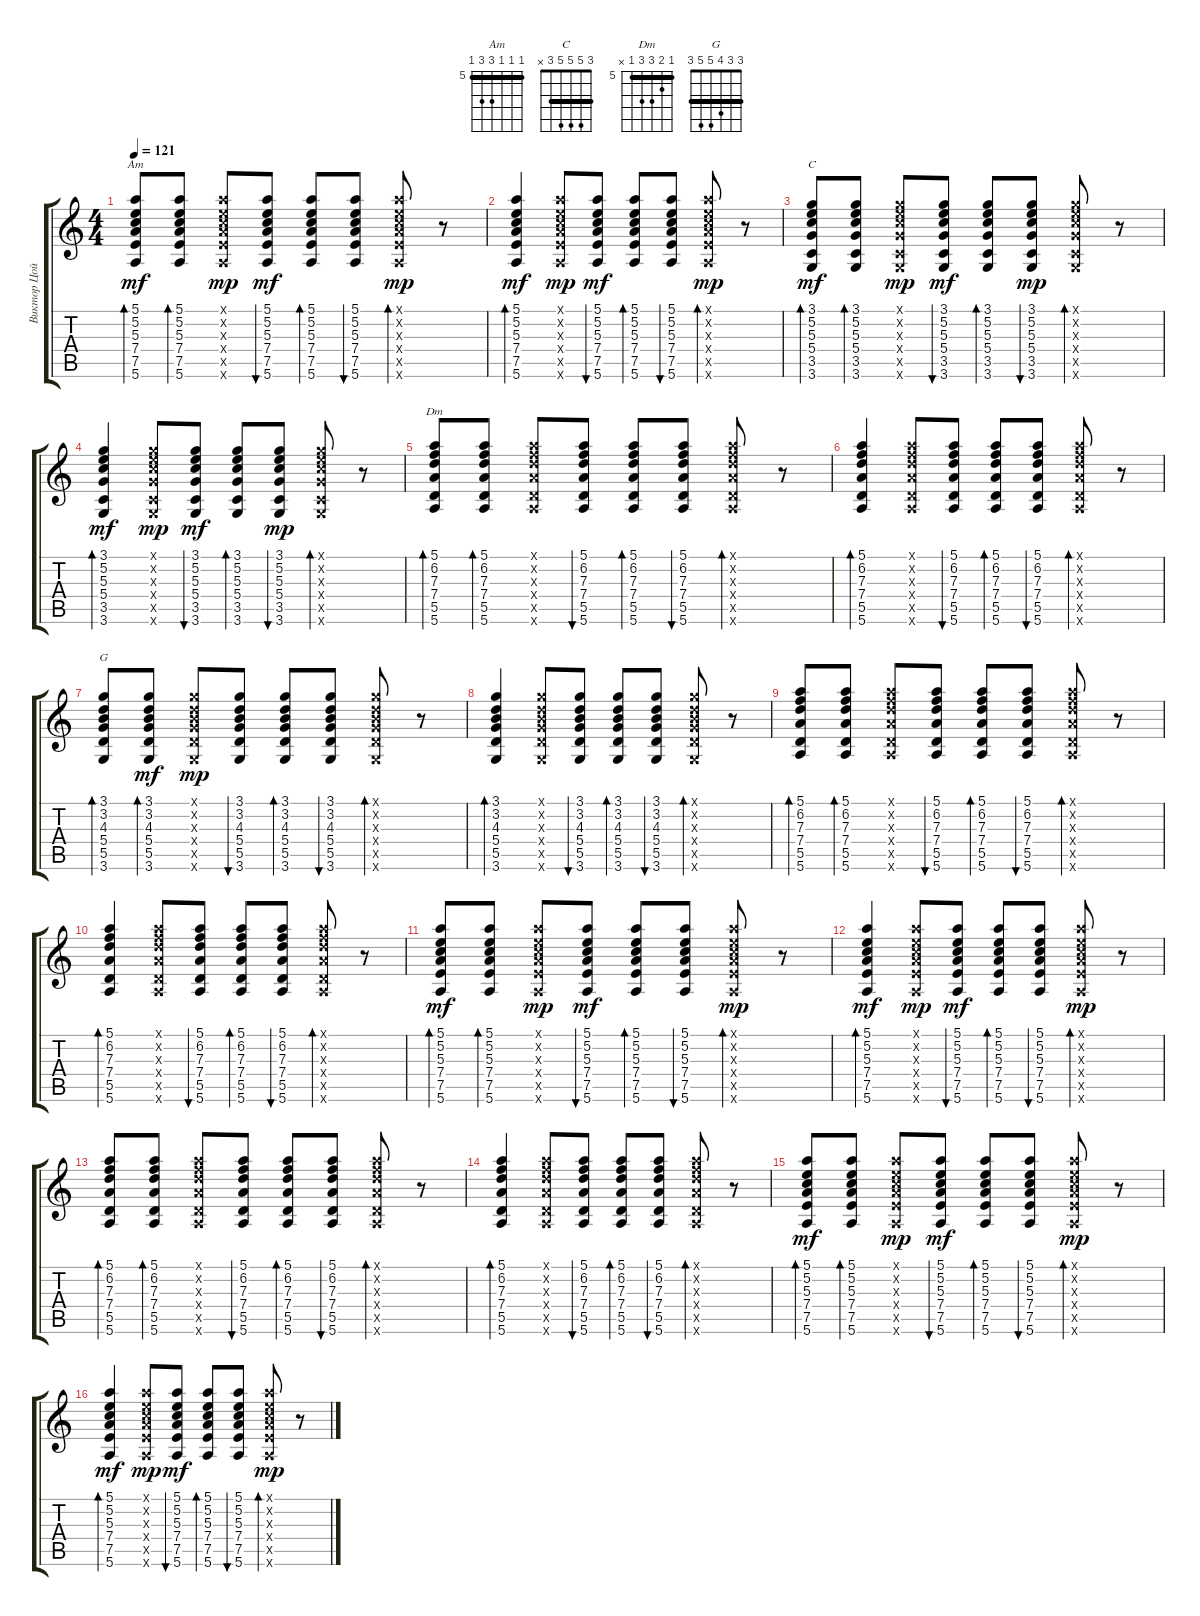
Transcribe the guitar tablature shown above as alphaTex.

\track ("Виктор Цой_2" "Виктор Цой") {instrument overdrivenguitar}
\staff {score tabs}
\tuning (E4 B3 G3 D3 A2 E2) {hide}
\chord ("Am" 5 5 5 7 7 5) {firstfret 5 barre 5}
\chord ("C" 3 5 5 5 3 x) {barre 3}
\chord ("Dm" 5 6 7 7 5 x) {firstfret 5 barre 5}
\chord ("G" 3 3 4 5 5 3) {barre 3}
\ts (4 4)
\tempo 121
\clef g2
\ks c
(5.1 5.2 5.3 7.4 7.5 5.6).8{bd 60 ch "Am" dy mf} (5.1 5.2 5.3 7.4 7.5 5.6).8{bd 60} (5.1{x} 5.2{x} 5.3{x} 7.4{x} 7.5{x} 5.6{x}).8{dy mp} (5.1 5.2 5.3 7.4 7.5 5.6).8{bu 60 dy mf} (5.1 5.2 5.3 7.4 7.5 5.6).8{bd 60} (5.1 5.2 5.3 7.4 7.5 5.6).8{bu 60} (5.1{x} 5.2{x} 5.3{x} 7.4{x} 7.5{x} 5.6{x}).8{bd 60 dy mp} r.8 |
(5.1 5.2 5.3 7.4 7.5 5.6).4{bd 60 dy mf} (5.1{x} 5.2{x} 5.3{x} 7.4{x} 7.5{x} 5.6{x}).8{dy mp} (5.1 5.2 5.3 7.4 7.5 5.6).8{bu 60 dy mf} (5.1 5.2 5.3 7.4 7.5 5.6).8{bd 60} (5.1 5.2 5.3 7.4 7.5 5.6).8{bu 60} (5.1{x} 5.2{x} 5.3{x} 7.4{x} 7.5{x} 5.6{x}).8{bd 60 dy mp} r.8 |
(3.1 5.2 5.3 5.4 3.5 3.6).8{bd 60 ch "C" dy mf} (3.1 5.2 5.3 5.4 3.5 3.6).8{bd 60} (3.1{x} 5.2{x} 5.3{x} 5.4{x} 3.5{x} 3.6{x}).8{dy mp} (3.1 5.2 5.3 5.4 3.5 3.6).8{bu 60 dy mf} (3.1 5.2 5.3 5.4 3.5 3.6).8{bd 60} (3.1 5.2 5.3 5.4 3.5 3.6).8{bu 60 dy mp} (3.1{x} 5.2{x} 5.3{x} 5.4{x} 3.5{x} 3.6{x}).8{bd 60} r.8 |
(3.1 5.2 5.3 5.4 3.5 3.6).4{bd 60 dy mf} (3.1{x} 5.2{x} 5.3{x} 5.4{x} 3.5{x} 3.6{x}).8{dy mp} (3.1 5.2 5.3 5.4 3.5 3.6).8{bu 60 dy mf} (3.1 5.2 5.3 5.4 3.5 3.6).8{bd 60} (3.1 5.2 5.3 5.4 3.5 3.6).8{bu 60 dy mp} (3.1{x} 5.2{x} 5.3{x} 5.4{x} 3.5{x} 3.6{x}).8{bd 60} r.8 |
(5.1 6.2 7.3 7.4 5.5 5.6).8{bd 60 ch "Dm"} (5.1 6.2 7.3 7.4 5.5 5.6).8{bd 60} (5.1{x} 6.2{x} 7.3{x} 7.4{x} 5.5{x} 5.6{x}).8 (5.1 6.2 7.3 7.4 5.5 5.6).8{bu 60} (5.1 6.2 7.3 7.4 5.5 5.6).8{bd 60} (5.1 6.2 7.3 7.4 5.5 5.6).8{bu 60} (5.1{x} 6.2{x} 7.3{x} 7.4{x} 5.5{x} 5.6{x}).8{bd 60} r.8 |
(5.1 6.2 7.3 7.4 5.5 5.6).4{bd 60} (5.1{x} 6.2{x} 7.3{x} 7.4{x} 5.5{x} 5.6{x}).8 (5.1 6.2 7.3 7.4 5.5 5.6).8{bu 60} (5.1 6.2 7.3 7.4 5.5 5.6).8{bd 60} (5.1 6.2 7.3 7.4 5.5 5.6).8{bu 60} (5.1{x} 6.2{x} 7.3{x} 7.4{x} 5.5{x} 5.6{x}).8{bd 60} r.8 |
(3.1 3.2 4.3 5.4 5.5 3.6).8{bd 60 ch "G"} (3.1 3.2 4.3 5.4 5.5 3.6).8{bd 60 dy mf} (3.1{x} 3.2{x} 4.3{x} 5.4{x} 5.5{x} 3.6{x}).8{dy mp} (3.1 3.2 4.3 5.4 5.5 3.6).8{bu 60} (3.1 3.2 4.3 5.4 5.5 3.6).8{bd 60} (3.1 3.2 4.3 5.4 5.5 3.6).8{bu 60} (3.1{x} 3.2{x} 4.3{x} 5.4{x} 5.5{x} 3.6{x}).8{bd 60} r.8 |
(3.1 3.2 4.3 5.4 5.5 3.6).4{bd 60} (3.1{x} 3.2{x} 4.3{x} 5.4{x} 5.5{x} 3.6{x}).8 (3.1 3.2 4.3 5.4 5.5 3.6).8{bu 60} (3.1 3.2 4.3 5.4 5.5 3.6).8{bd 60} (3.1 3.2 4.3 5.4 5.5 3.6).8{bu 60} (3.1{x} 3.2{x} 4.3{x} 5.4{x} 5.5{x} 3.6{x}).8{bd 60} r.8 |
(5.1 6.2 7.3 7.4 5.5 5.6).8{bd 60} (5.1 6.2 7.3 7.4 5.5 5.6).8{bd 60} (5.1{x} 6.2{x} 7.3{x} 7.4{x} 5.5{x} 5.6{x}).8 (5.1 6.2 7.3 7.4 5.5 5.6).8{bu 60} (5.1 6.2 7.3 7.4 5.5 5.6).8{bd 60} (5.1 6.2 7.3 7.4 5.5 5.6).8{bu 60} (5.1{x} 6.2{x} 7.3{x} 7.4{x} 5.5{x} 5.6{x}).8{bd 60} r.8 |
(5.1 6.2 7.3 7.4 5.5 5.6).4{bd 60} (5.1{x} 6.2{x} 7.3{x} 7.4{x} 5.5{x} 5.6{x}).8 (5.1 6.2 7.3 7.4 5.5 5.6).8{bu 60} (5.1 6.2 7.3 7.4 5.5 5.6).8{bd 60} (5.1 6.2 7.3 7.4 5.5 5.6).8{bu 60} (5.1{x} 6.2{x} 7.3{x} 7.4{x} 5.5{x} 5.6{x}).8{bd 60} r.8 |
(5.1 5.2 5.3 7.4 7.5 5.6).8{bd 60 dy mf} (5.1 5.2 5.3 7.4 7.5 5.6).8{bd 60} (5.1{x} 5.2{x} 5.3{x} 7.4{x} 7.5{x} 5.6{x}).8{dy mp} (5.1 5.2 5.3 7.4 7.5 5.6).8{bu 60 dy mf} (5.1 5.2 5.3 7.4 7.5 5.6).8{bd 60} (5.1 5.2 5.3 7.4 7.5 5.6).8{bu 60} (5.1{x} 5.2{x} 5.3{x} 7.4{x} 7.5{x} 5.6{x}).8{bd 60 dy mp} r.8 |
(5.1 5.2 5.3 7.4 7.5 5.6).4{bd 60 dy mf} (5.1{x} 5.2{x} 5.3{x} 7.4{x} 7.5{x} 5.6{x}).8{dy mp} (5.1 5.2 5.3 7.4 7.5 5.6).8{bu 60 dy mf} (5.1 5.2 5.3 7.4 7.5 5.6).8{bd 60} (5.1 5.2 5.3 7.4 7.5 5.6).8{bu 60} (5.1{x} 5.2{x} 5.3{x} 7.4{x} 7.5{x} 5.6{x}).8{bd 60 dy mp} r.8 |
(5.1 6.2 7.3 7.4 5.5 5.6).8{bd 60} (5.1 6.2 7.3 7.4 5.5 5.6).8{bd 60} (5.1{x} 6.2{x} 7.3{x} 7.4{x} 5.5{x} 5.6{x}).8 (5.1 6.2 7.3 7.4 5.5 5.6).8{bu 60} (5.1 6.2 7.3 7.4 5.5 5.6).8{bd 60} (5.1 6.2 7.3 7.4 5.5 5.6).8{bu 60} (5.1{x} 6.2{x} 7.3{x} 7.4{x} 5.5{x} 5.6{x}).8{bd 60} r.8 |
(5.1 6.2 7.3 7.4 5.5 5.6).4{bd 60} (5.1{x} 6.2{x} 7.3{x} 7.4{x} 5.5{x} 5.6{x}).8 (5.1 6.2 7.3 7.4 5.5 5.6).8{bu 60} (5.1 6.2 7.3 7.4 5.5 5.6).8{bd 60} (5.1 6.2 7.3 7.4 5.5 5.6).8{bu 60} (5.1{x} 6.2{x} 7.3{x} 7.4{x} 5.5{x} 5.6{x}).8{bd 60} r.8 |
(5.1 5.2 5.3 7.4 7.5 5.6).8{bd 60 dy mf} (5.1 5.2 5.3 7.4 7.5 5.6).8{bd 60} (5.1{x} 5.2{x} 5.3{x} 7.4{x} 7.5{x} 5.6{x}).8{dy mp} (5.1 5.2 5.3 7.4 7.5 5.6).8{bu 60 dy mf} (5.1 5.2 5.3 7.4 7.5 5.6).8{bd 60} (5.1 5.2 5.3 7.4 7.5 5.6).8{bu 60} (5.1{x} 5.2{x} 5.3{x} 7.4{x} 7.5{x} 5.6{x}).8{bd 60 dy mp} r.8 |
(5.1 5.2 5.3 7.4 7.5 5.6).4{bd 60 dy mf} (5.1{x} 5.2{x} 5.3{x} 7.4{x} 7.5{x} 5.6{x}).8{dy mp} (5.1 5.2 5.3 7.4 7.5 5.6).8{bu 60 dy mf} (5.1 5.2 5.3 7.4 7.5 5.6).8{bd 60} (5.1 5.2 5.3 7.4 7.5 5.6).8{bu 60} (5.1{x} 5.2{x} 5.3{x} 7.4{x} 7.5{x} 5.6{x}).8{bd 60 dy mp} r.8
